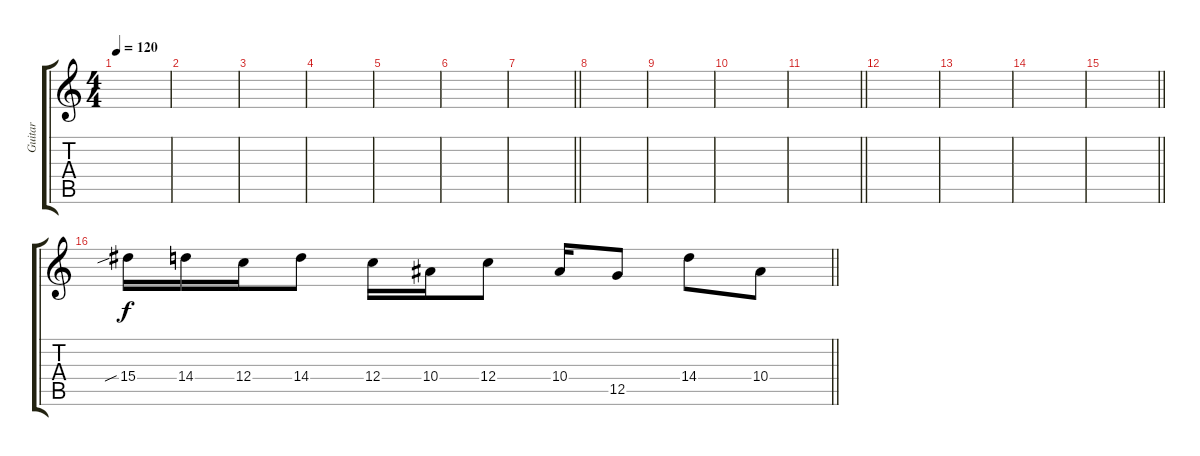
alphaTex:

\track ("Guitar" "Guitar") {instrument distortionguitar}
\staff {score tabs}
\tuning (D4 A3 F3 C3 G2 C2) {hide}
\ts (4 4)
\tempo 120
\clef g2
\ks c
|
|
|
|
|
|
\barLineRight lightlight
|
|
|
|
\barLineRight lightlight
|
|
|
|
\barLineRight lightlight
|
\section ("" " ")
\barLineRight lightlight
15.4{sib}.16 14.4.16 12.4.16 14.4.8 12.4.16 10.4.16 12.4.8 10.4.16 12.5.8 14.4.8 10.4.8
